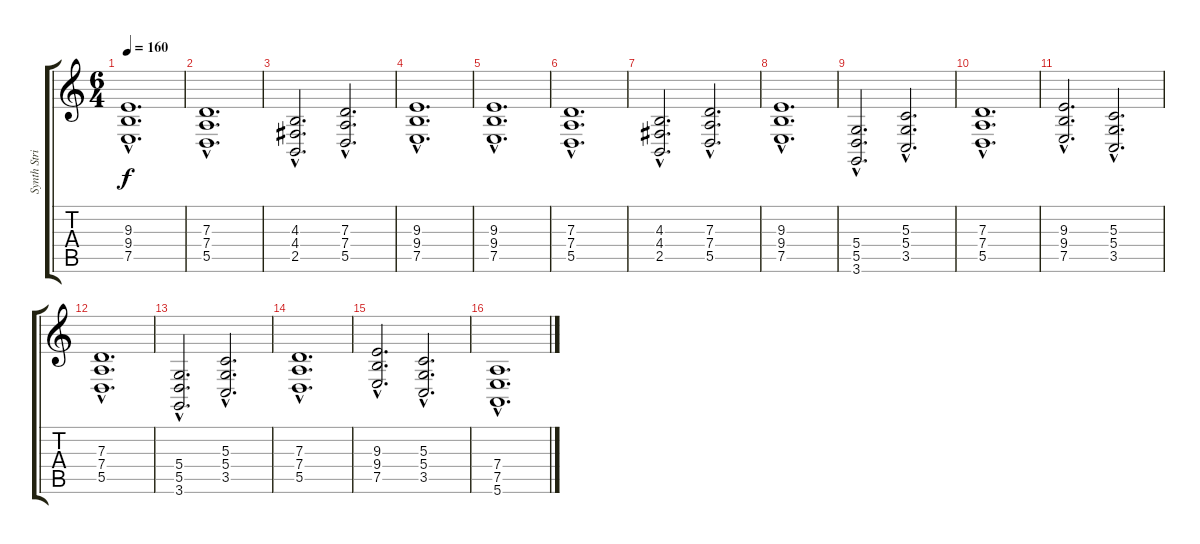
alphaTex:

\track ("Synth Strings" "Synth Stri") {instrument synthstrings1}
\staff {score tabs}
\tuning (E4 B3 G3 D3 A2 E2) {hide}
\ts (6 4)
\tempo 160
\clef g2
\ks c
(9.3{hac} 9.4{hac} 7.5{hac}).1{d dy f instrument synthstrings1} |
(7.3{hac} 7.4{hac} 5.5{hac}).1{d} |
(4.3{hac} 4.4{hac} 2.5{hac}).2{d} (7.3{hac} 7.4{hac} 5.5{hac}).2{d} |
(9.3{hac} 9.4{hac} 7.5{hac}).1{d} |
(9.3{hac} 9.4{hac} 7.5{hac}).1{d} |
(7.3{hac} 7.4{hac} 5.5{hac}).1{d} |
(4.3{hac} 4.4{hac} 2.5{hac}).2{d} (7.3{hac} 7.4{hac} 5.5{hac}).2{d} |
(9.3{hac} 9.4{hac} 7.5{hac}).1{d} |
(5.4{hac} 5.5{hac} 3.6{hac}).2{d} (5.3{hac} 5.4{hac} 3.5{hac}).2{d} |
(7.3{hac} 7.4{hac} 5.5{hac}).1{d} |
(9.3{hac} 9.4{hac} 7.5{hac}).2{d} (5.3{hac} 5.4{hac} 3.5{hac}).2{d} |
(7.3{hac} 7.4{hac} 5.5{hac}).1{d} |
(5.4{hac} 5.5{hac} 3.6{hac}).2{d} (5.3{hac} 5.4{hac} 3.5{hac}).2{d} |
(7.3{hac} 7.4{hac} 5.5{hac}).1{d} |
(9.3{hac} 9.4{hac} 7.5{hac}).2{d} (5.3{hac} 5.4{hac} 3.5{hac}).2{d} |
(7.4{hac} 7.5{hac} 5.6{hac}).1{d}
